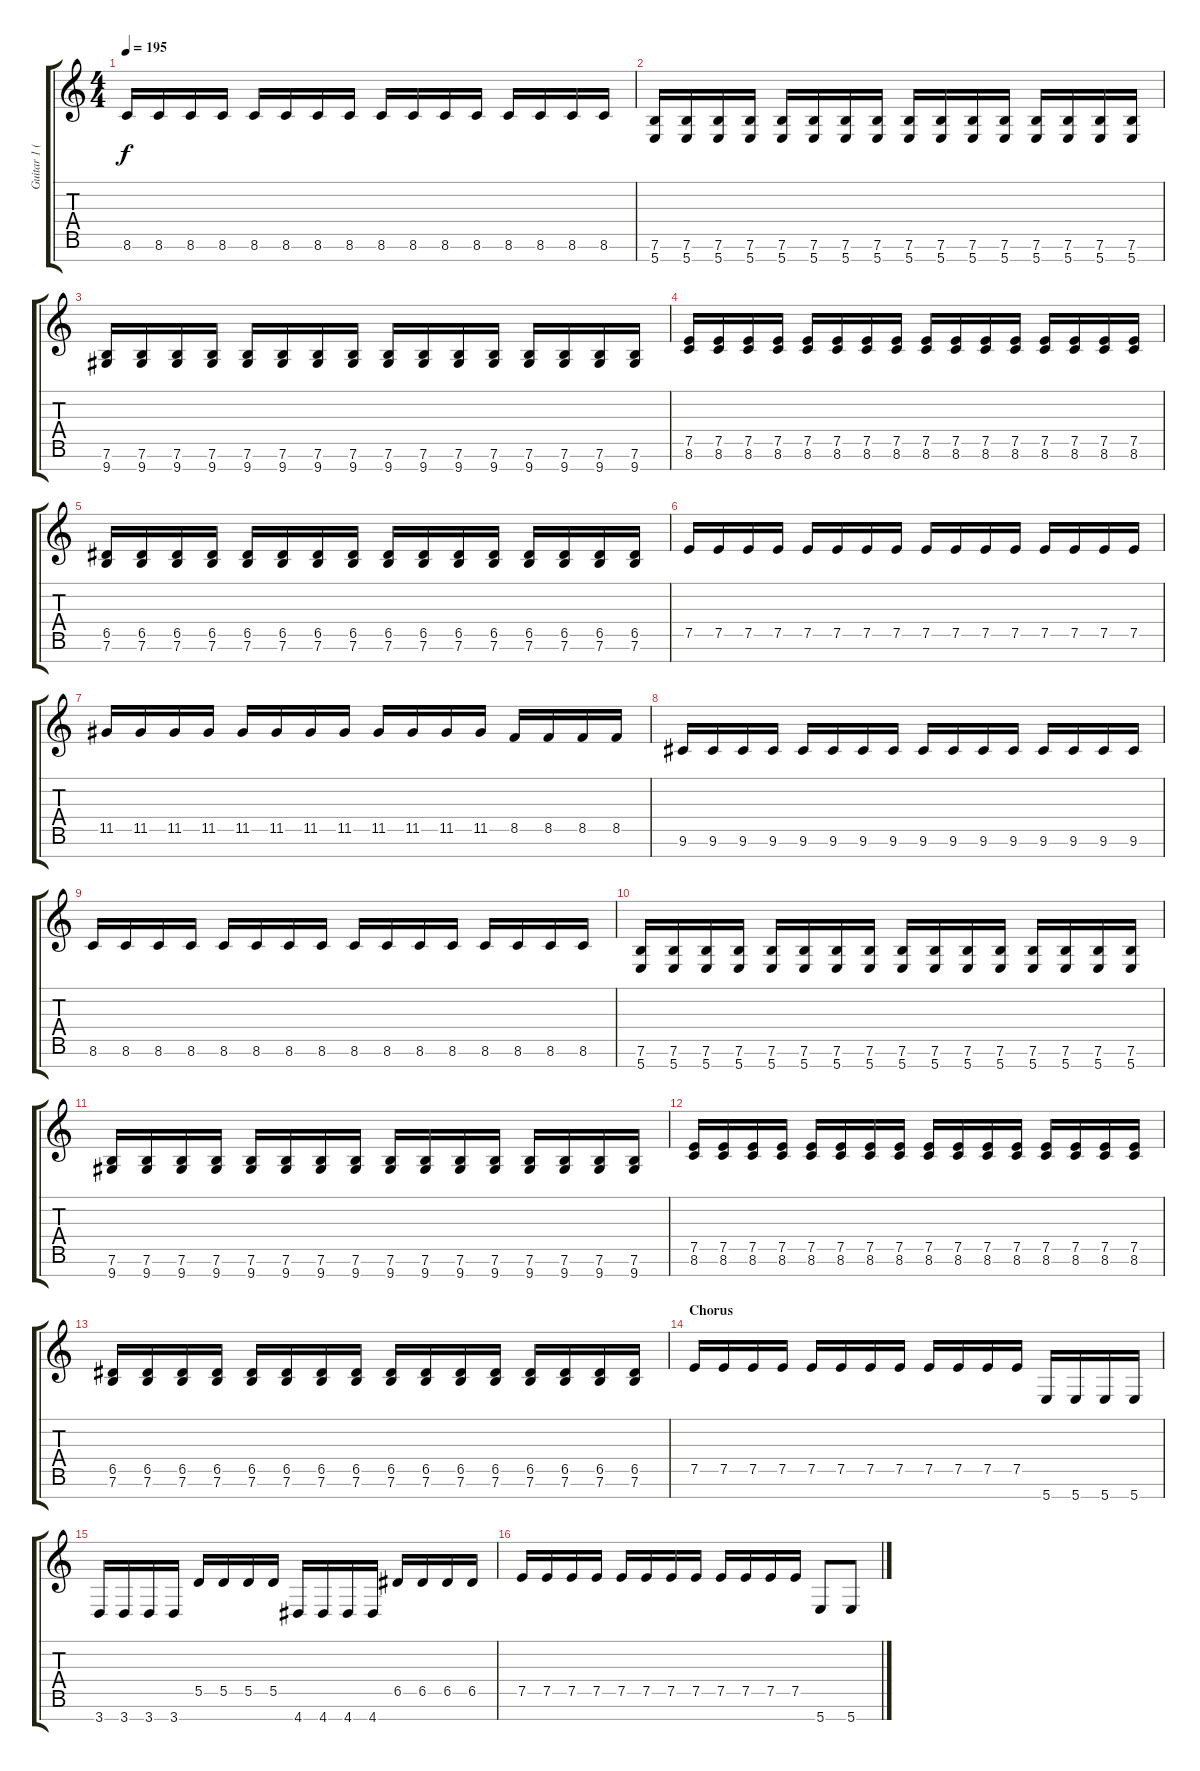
\track ("Guitar 1 (7string)" "Guitar 1 (") {instrument overdrivenguitar}
\staff {score tabs}
\tuning (E4 B3 G3 D3 A2 E2 B1) {hide}
\ts (4 4)
\tempo 195
\clef g2
\ks c
8.6.16{dy f} 8.6.16 8.6.16 8.6.16 8.6.16 8.6.16 8.6.16 8.6.16 8.6.16 8.6.16 8.6.16 8.6.16 8.6.16 8.6.16 8.6.16 8.6.16 |
(7.6 5.7).16 (7.6 5.7).16 (7.6 5.7).16 (7.6 5.7).16 (7.6 5.7).16 (7.6 5.7).16 (7.6 5.7).16 (7.6 5.7).16 (7.6 5.7).16 (7.6 5.7).16 (7.6 5.7).16 (7.6 5.7).16 (7.6 5.7).16 (7.6 5.7).16 (7.6 5.7).16 (7.6 5.7).16 |
(7.6 9.7).16 (7.6 9.7).16 (7.6 9.7).16 (7.6 9.7).16 (7.6 9.7).16 (7.6 9.7).16 (7.6 9.7).16 (7.6 9.7).16 (7.6 9.7).16 (7.6 9.7).16 (7.6 9.7).16 (7.6 9.7).16 (7.6 9.7).16 (7.6 9.7).16 (7.6 9.7).16 (7.6 9.7).16 |
(7.5 8.6).16 (7.5 8.6).16 (7.5 8.6).16 (7.5 8.6).16 (7.5 8.6).16 (7.5 8.6).16 (7.5 8.6).16 (7.5 8.6).16 (7.5 8.6).16 (7.5 8.6).16 (7.5 8.6).16 (7.5 8.6).16 (7.5 8.6).16 (7.5 8.6).16 (7.5 8.6).16 (7.5 8.6).16 |
(6.5 7.6).16 (6.5 7.6).16 (6.5 7.6).16 (6.5 7.6).16 (6.5 7.6).16 (6.5 7.6).16 (6.5 7.6).16 (6.5 7.6).16 (6.5 7.6).16 (6.5 7.6).16 (6.5 7.6).16 (6.5 7.6).16 (6.5 7.6).16 (6.5 7.6).16 (6.5 7.6).16 (6.5 7.6).16 |
7.5.16 7.5.16 7.5.16 7.5.16 7.5.16 7.5.16 7.5.16 7.5.16 7.5.16 7.5.16 7.5.16 7.5.16 7.5.16 7.5.16 7.5.16 7.5.16 |
11.5.16 11.5.16 11.5.16 11.5.16 11.5.16 11.5.16 11.5.16 11.5.16 11.5.16 11.5.16 11.5.16 11.5.16 8.5.16 8.5.16 8.5.16 8.5.16 |
9.6.16 9.6.16 9.6.16 9.6.16 9.6.16 9.6.16 9.6.16 9.6.16 9.6.16 9.6.16 9.6.16 9.6.16 9.6.16 9.6.16 9.6.16 9.6.16 |
8.6.16 8.6.16 8.6.16 8.6.16 8.6.16 8.6.16 8.6.16 8.6.16 8.6.16 8.6.16 8.6.16 8.6.16 8.6.16 8.6.16 8.6.16 8.6.16 |
(7.6 5.7).16 (7.6 5.7).16 (7.6 5.7).16 (7.6 5.7).16 (7.6 5.7).16 (7.6 5.7).16 (7.6 5.7).16 (7.6 5.7).16 (7.6 5.7).16 (7.6 5.7).16 (7.6 5.7).16 (7.6 5.7).16 (7.6 5.7).16 (7.6 5.7).16 (7.6 5.7).16 (7.6 5.7).16 |
(7.6 9.7).16 (7.6 9.7).16 (7.6 9.7).16 (7.6 9.7).16 (7.6 9.7).16 (7.6 9.7).16 (7.6 9.7).16 (7.6 9.7).16 (7.6 9.7).16 (7.6 9.7).16 (7.6 9.7).16 (7.6 9.7).16 (7.6 9.7).16 (7.6 9.7).16 (7.6 9.7).16 (7.6 9.7).16 |
(7.5 8.6).16 (7.5 8.6).16 (7.5 8.6).16 (7.5 8.6).16 (7.5 8.6).16 (7.5 8.6).16 (7.5 8.6).16 (7.5 8.6).16 (7.5 8.6).16 (7.5 8.6).16 (7.5 8.6).16 (7.5 8.6).16 (7.5 8.6).16 (7.5 8.6).16 (7.5 8.6).16 (7.5 8.6).16 |
(6.5 7.6).16 (6.5 7.6).16 (6.5 7.6).16 (6.5 7.6).16 (6.5 7.6).16 (6.5 7.6).16 (6.5 7.6).16 (6.5 7.6).16 (6.5 7.6).16 (6.5 7.6).16 (6.5 7.6).16 (6.5 7.6).16 (6.5 7.6).16 (6.5 7.6).16 (6.5 7.6).16 (6.5 7.6).16 |
\section ("" "Chorus")
7.5.16 7.5.16 7.5.16 7.5.16 7.5.16 7.5.16 7.5.16 7.5.16 7.5.16 7.5.16 7.5.16 7.5.16 5.7.16 5.7.16 5.7.16 5.7.16 |
3.7.16 3.7.16 3.7.16 3.7.16 5.5.16 5.5.16 5.5.16 5.5.16 4.7.16 4.7.16 4.7.16 4.7.16 6.5.16 6.5.16 6.5.16 6.5.16 |
7.5.16 7.5.16 7.5.16 7.5.16 7.5.16 7.5.16 7.5.16 7.5.16 7.5.16 7.5.16 7.5.16 7.5.16 5.7.8 5.7.8
